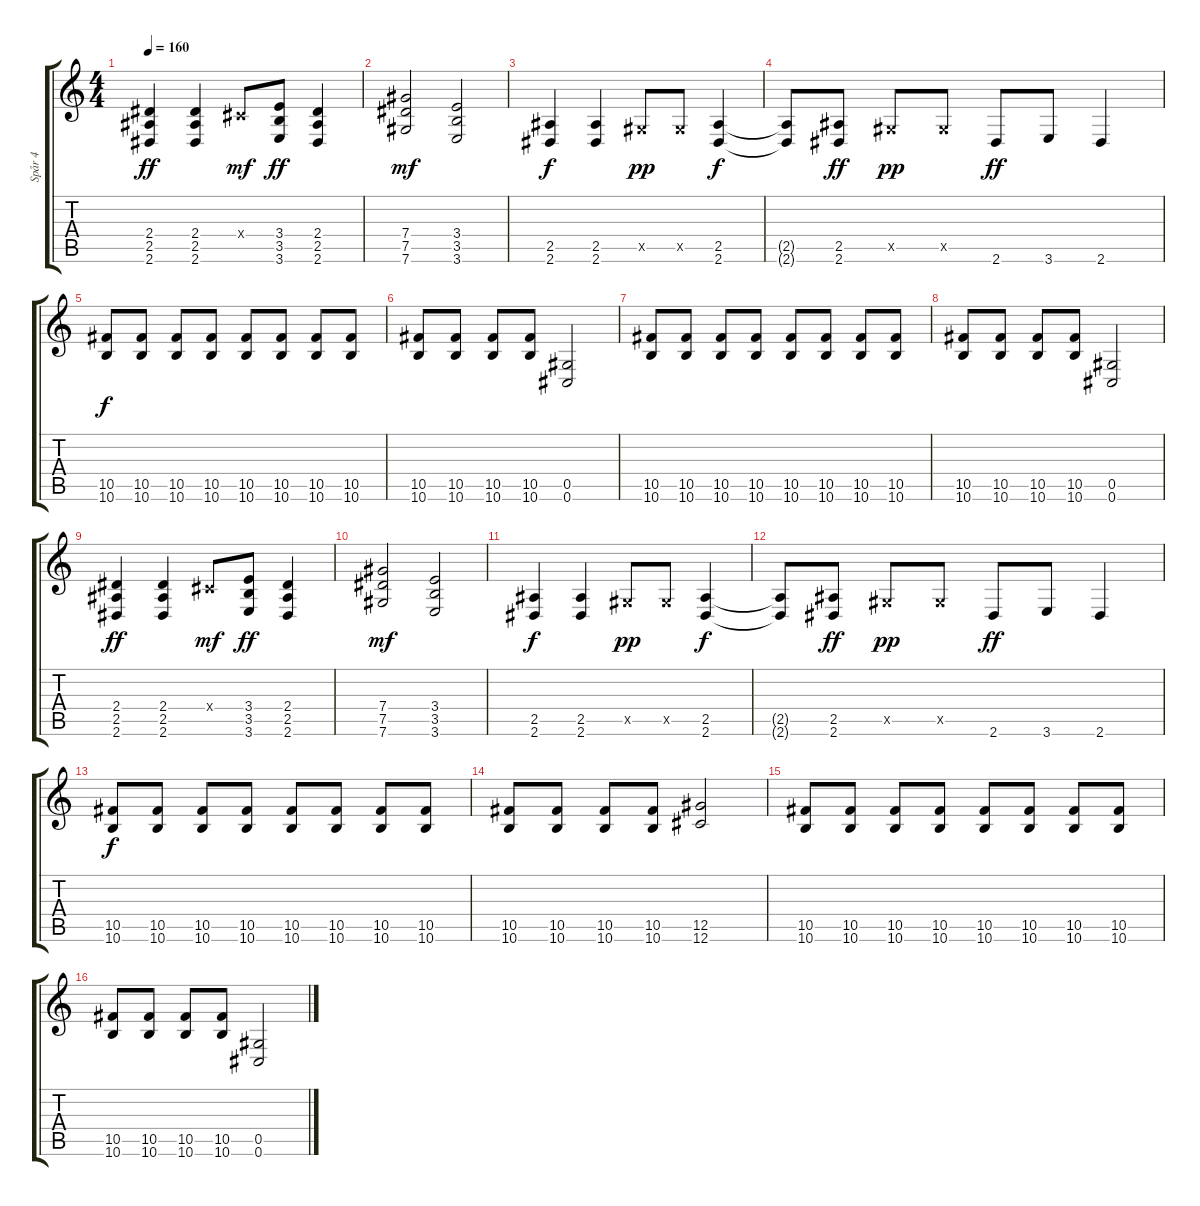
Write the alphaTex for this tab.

\track ("Spår 4" "Spår 4") {instrument distortionguitar}
\staff {score tabs}
\tuning (Eb4 Bb3 Gb3 Db3 Ab2 Db2) {hide}
\ts (4 4)
\tempo 160
\clef g2
\ks c
(2.4 2.5 2.6).4{dy ff} (2.4 2.5 2.6).4 0.4{x}.8{dy mf} (3.4 3.5 3.6).8{dy ff} (2.4 2.5 2.6).4 |
(7.4 7.5 7.6).2{dy mf} (3.4 3.5 3.6).2 |
(2.5 2.6).4{dy f} (2.5 2.6).4 0.5{x}.8{dy pp} 0.5{x}.8 (2.5 2.6).4{dy f} |
(2.5{t} 2.6{t}).8 (2.5 2.6).8{dy ff} 0.5{x}.8{dy pp} 0.5{x}.8 2.6.8{dy ff} 3.6.8 2.6.4 |
(10.5 10.6).8{dy f} (10.5 10.6).8 (10.5 10.6).8 (10.5 10.6).8 (10.5 10.6).8 (10.5 10.6).8 (10.5 10.6).8 (10.5 10.6).8 |
(10.5 10.6).8 (10.5 10.6).8 (10.5 10.6).8 (10.5 10.6).8 (0.5 0.6).2 |
(10.5 10.6).8 (10.5 10.6).8 (10.5 10.6).8 (10.5 10.6).8 (10.5 10.6).8 (10.5 10.6).8 (10.5 10.6).8 (10.5 10.6).8 |
(10.5 10.6).8 (10.5 10.6).8 (10.5 10.6).8 (10.5 10.6).8 (0.5 0.6).2 |
(2.4 2.5 2.6).4{dy ff} (2.4 2.5 2.6).4 0.4{x}.8{dy mf} (3.4 3.5 3.6).8{dy ff} (2.4 2.5 2.6).4 |
(7.4 7.5 7.6).2{dy mf} (3.4 3.5 3.6).2 |
(2.5 2.6).4{dy f} (2.5 2.6).4 0.5{x}.8{dy pp} 0.5{x}.8 (2.5 2.6).4{dy f} |
(2.5{t} 2.6{t}).8 (2.5 2.6).8{dy ff} 0.5{x}.8{dy pp} 0.5{x}.8 2.6.8{dy ff} 3.6.8 2.6.4 |
(10.5 10.6).8{dy f} (10.5 10.6).8 (10.5 10.6).8 (10.5 10.6).8 (10.5 10.6).8 (10.5 10.6).8 (10.5 10.6).8 (10.5 10.6).8 |
(10.5 10.6).8 (10.5 10.6).8 (10.5 10.6).8 (10.5 10.6).8 (12.5 12.6).2 |
(10.5 10.6).8 (10.5 10.6).8 (10.5 10.6).8 (10.5 10.6).8 (10.5 10.6).8 (10.5 10.6).8 (10.5 10.6).8 (10.5 10.6).8 |
(10.5 10.6).8 (10.5 10.6).8 (10.5 10.6).8 (10.5 10.6).8 (0.5 0.6).2
